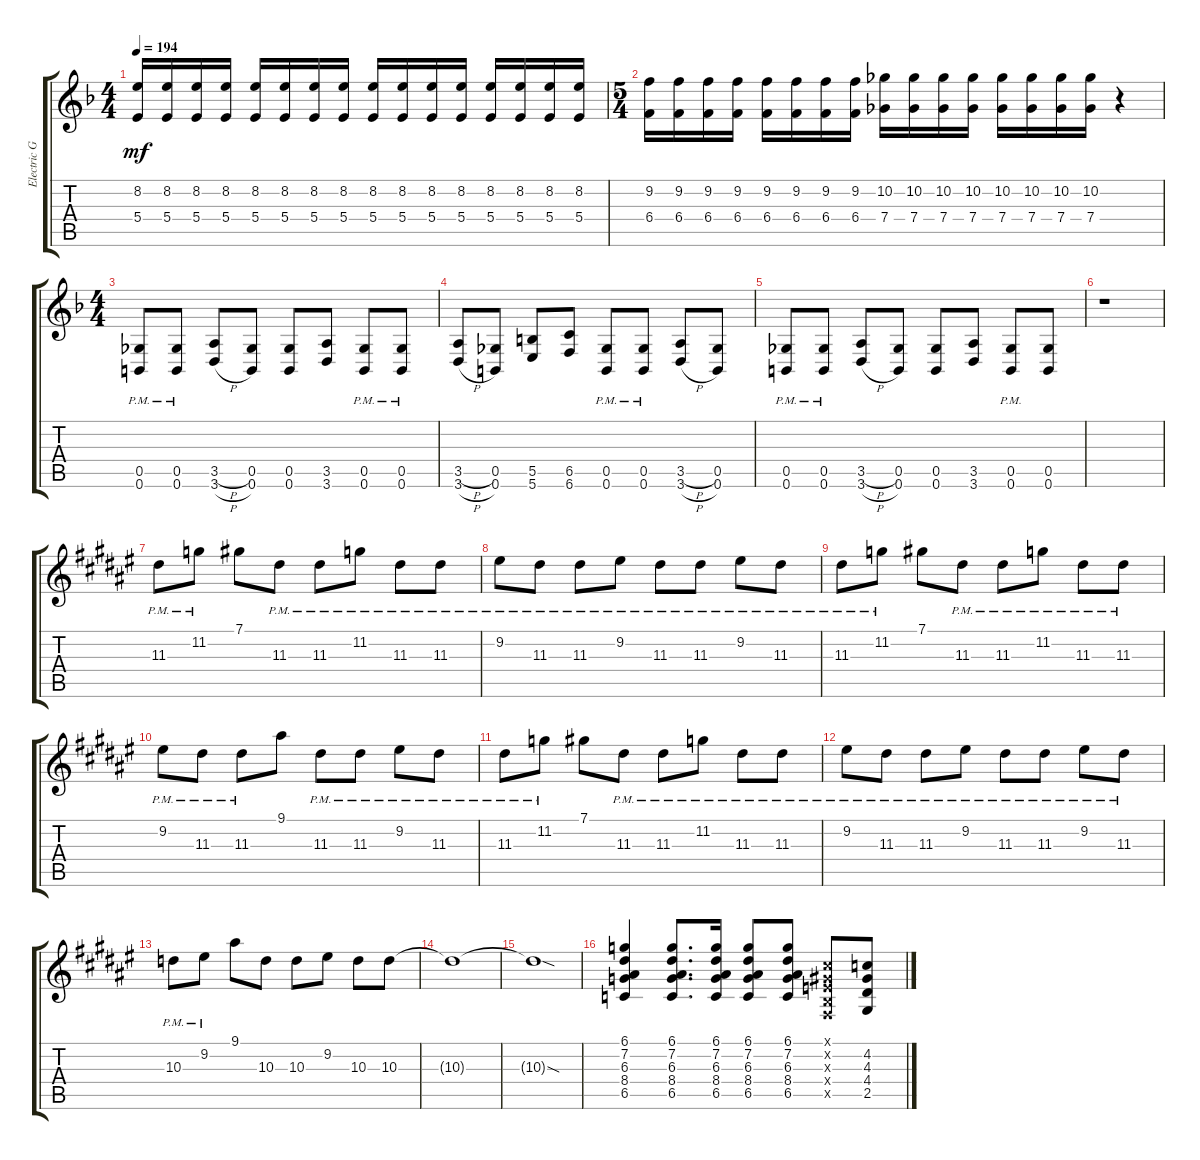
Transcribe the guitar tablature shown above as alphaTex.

\track ("Electric Guitar II <麗>" "Electric G") {instrument distortionguitar}
\staff {score tabs}
\tuning (Db4 Ab3 E3 B2 Gb2 B1) {hide}
\ts (4 4)
\tempo 194
\clef g2
\ks f
(8.2 5.4).16{dy mf} (8.2 5.4).16 (8.2 5.4).16 (8.2 5.4).16 (8.2 5.4).16 (8.2 5.4).16 (8.2 5.4).16 (8.2 5.4).16 (8.2 5.4).16 (8.2 5.4).16 (8.2 5.4).16 (8.2 5.4).16 (8.2 5.4).16 (8.2 5.4).16 (8.2 5.4).16 (8.2 5.4).16 |
\ts (5 4)
(9.2 6.4).16 (9.2 6.4).16 (9.2 6.4).16 (9.2 6.4).16 (9.2 6.4).16 (9.2 6.4).16 (9.2 6.4).16 (9.2 6.4).16 (10.2 7.4).16 (10.2 7.4).16 (10.2 7.4).16 (10.2 7.4).16 (10.2 7.4).16 (10.2 7.4).16 (10.2 7.4).16 (10.2 7.4).16 r.4 |
\ts (4 4)
(0.5{pm} 0.6{pm}).8 (0.5{pm} 0.6{pm}).8 (3.5{h} 3.6{h}).8 (0.5 0.6).8 (0.5 0.6).8 (3.5 3.6).8 (0.5{pm} 0.6{pm}).8 (0.5{pm} 0.6{pm}).8 |
(3.5{h} 3.6{h}).8 (0.5 0.6).8 (5.5 5.6).8 (6.5 6.6).8 (0.5{pm} 0.6{pm}).8 (0.5{pm} 0.6{pm}).8 (3.5{h} 3.6{h}).8 (0.5 0.6).8 |
(0.5{pm} 0.6{pm}).8 (0.5{pm} 0.6{pm}).8 (3.5{h} 3.6{h}).8 (0.5 0.6).8 (0.5 0.6).8 (3.5 3.6).8 (0.5{pm} 0.6{pm}).8 (0.5 0.6).8 |
r.1 |
\section ("" "")
\ks f#
11.3{pm}.8 11.2{pm}.8 7.1.8 11.3{pm}.8 11.3{pm}.8 11.2{pm}.8 11.3{pm}.8 11.3{pm}.8 |
9.2{pm}.8 11.3{pm}.8 11.3{pm}.8 9.2{pm}.8 11.3{pm}.8 11.3{pm}.8 9.2{pm}.8 11.3{pm}.8 |
11.3{pm}.8 11.2{pm}.8 7.1.8 11.3{pm}.8 11.3{pm}.8 11.2{pm}.8 11.3{pm}.8 11.3{pm}.8 |
9.2{pm}.8 11.3{pm}.8 11.3{pm}.8 9.1.8 11.3{pm}.8 11.3{pm}.8 9.2{pm}.8 11.3{pm}.8 |
11.3{pm}.8 11.2{pm}.8 7.1.8 11.3{pm}.8 11.3{pm}.8 11.2{pm}.8 11.3{pm}.8 11.3{pm}.8 |
9.2{pm}.8 11.3{pm}.8 11.3{pm}.8 9.2{pm}.8 11.3{pm}.8 11.3{pm}.8 9.2{pm}.8 11.3{pm}.8 |
10.3{pm}.8 9.2{pm}.8 9.1.8 10.3.8 10.3.8 9.2.8 10.3.8 10.3.8 |
10.3{t}.1 |
10.3{sod t}.1 |
\section ("" "")
(6.1 7.2 6.3 8.4 6.5).4 (6.1 7.2 6.3 8.4 6.5).8{d} (6.1 7.2 6.3 8.4 6.5).16 (6.1 7.2 6.3 8.4 6.5).8 (6.1 7.2 6.3 8.4 6.5).8 (0.1{x} 0.2{x} 0.3{x} 0.4{x} 0.5{x}).8 (4.2 4.3 4.4 2.5).8
